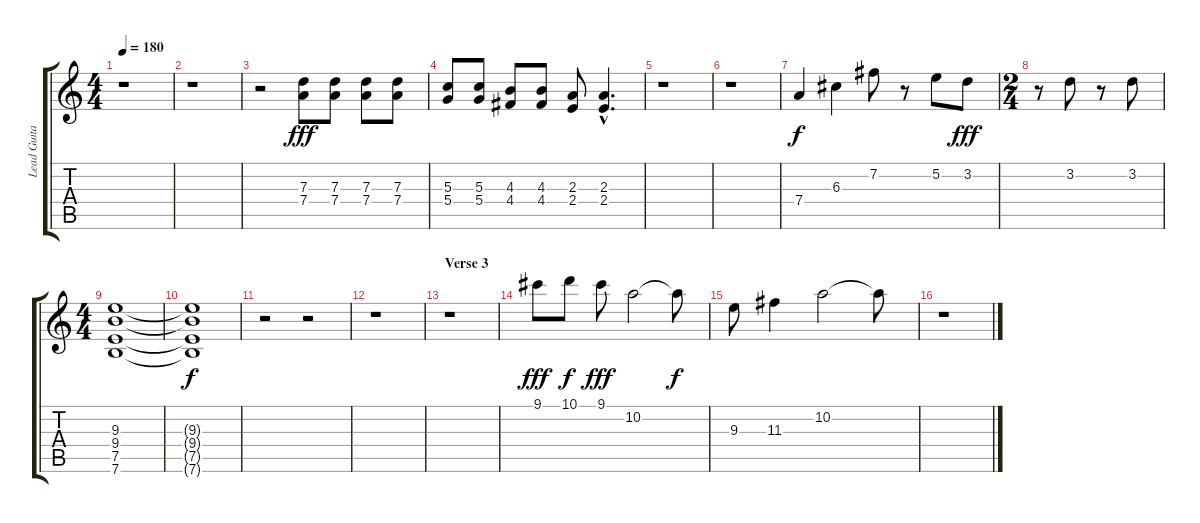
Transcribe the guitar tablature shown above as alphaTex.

\track ("Lead Guitar" "Lead Guita") {instrument overdrivenguitar}
\staff {score tabs}
\tuning (E4 B3 G3 D3 A2 E2) {hide}
\ts (4 4)
\tempo 180
\clef g2
\ks c
r.1{dy fff} |
r.1 |
r.2 (7.3 7.4).8 (7.3 7.4).8 (7.3 7.4).8 (7.3 7.4).8 |
(5.3 5.4).8 (5.3 5.4).8 (4.3 4.4).8 (4.3 4.4).8 (2.3 2.4).8 (2.3{hac} 2.4{hac}).4{d} |
r.1 |
r.1 |
7.4.4{dy f} 6.3.4 7.2.8 r.8 5.2.8 3.2.8{dy fff} |
\ts (2 4)
r.8 3.2.8 r.8 3.2.8 |
\ts (4 4)
(9.3 9.4 7.5 7.6).1 |
(9.3{t} 9.4{t} 7.5{t} 7.6{t}).1{dy f} |
r.2 r.2 |
r.1 |
\section ("" "Verse 3")
r.1 |
9.1.8{dy fff} 10.1.8{dy f} 9.1.8{dy fff} 10.2.2 10.2{t}.8{dy f} |
9.3.8 11.3.4 10.2.2 10.2{t}.8 |
r.1
